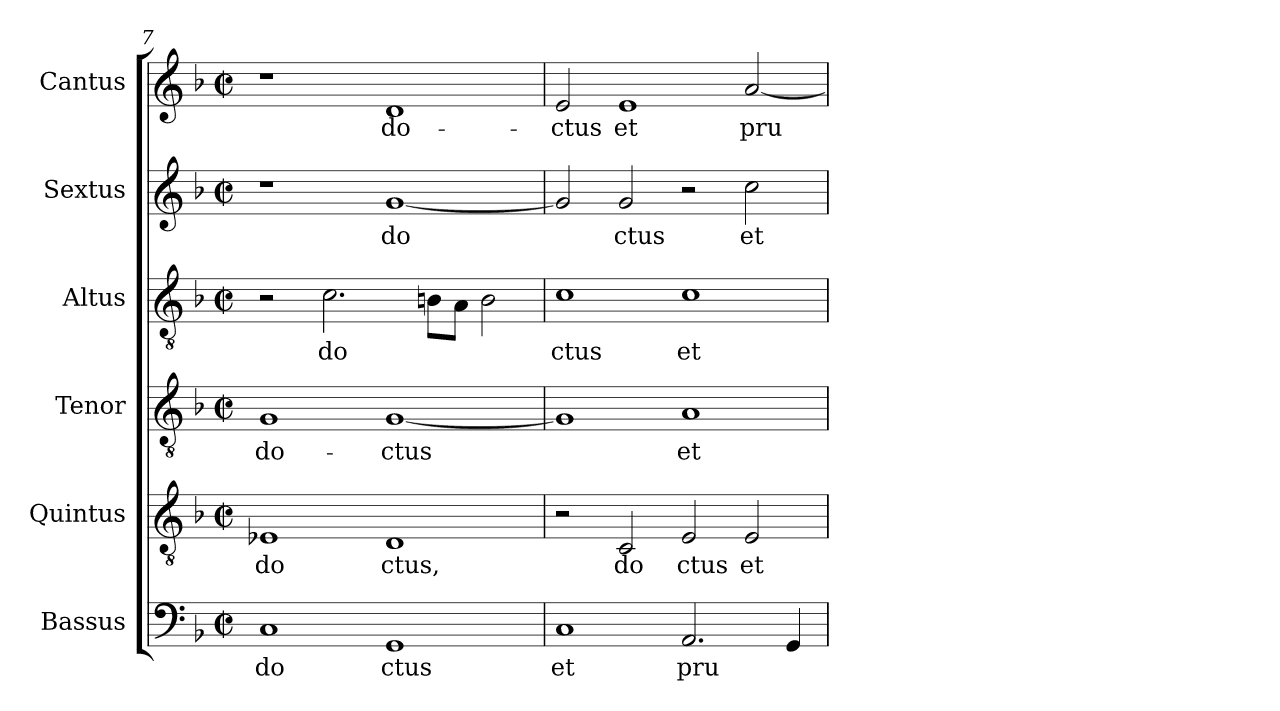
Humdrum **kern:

**kern	**text	**kern	**text	**kern	**text	**kern	**text	**kern	**text	**kern	**text
*part6	*part6	*part5	*part5	*part4	*part4	*part3	*part3	*part2	*part2	*part1	*part1
*staff6	*staff6	*staff5	*staff5	*staff4	*staff4	*staff3	*staff3	*staff2	*staff2	*staff1	*staff1
*I"Bassus	*	*I"Quintus	*	*I"Tenor	*	*I"Altus	*	*I"Sextus	*	*I"Cantus	*
*clefF4	*	*clefGv2	*	*clefGv2	*	*clefGv2	*	*clefG2	*	*clefG2	*
*k[b-]	*	*k[b-]	*	*k[b-]	*	*k[b-]	*	*k[b-]	*	*k[b-]	*
*F:	*	*F:	*	*F:	*	*F:	*	*F:	*	*F:	*
*M2/2	*	*M2/2	*	*M2/2	*	*M2/2	*	*M2/2	*	*M2/2	*
*met(c|)	*	*met(c|)	*	*met(c|)	*	*met(c|)	*	*met(c|)	*	*met(c|)	*
=7	=7	=7	=7	=7	=7	=7	=7	=7	=7	=7	=7
!	!LO:LY:b:cj	!	!LO:LY:b:cj	!	!LO:LY:b:cj	!	!	!	!	!	!
1C	do	1E-X	do	1G	do-	2r	.	1r	.	1r	.
!	!	!	!	!	!	!	!LO:LY:b:cj	!	!	!	!
.	.	.	.	.	.	2.c\	do	.	.	.	.
!	!LO:LY:b:cj	!	!LO:LY:b:cj	!	!LO:LY:b	!	!	!	!LO:LY:b:cj	!	!LO:LY:b:cj
1GG	ctus	1D	ctus,	[<1G	-ctus	.	.	[<1g	do	1d	do-
.	.	.	.	.	.	8B\L	.	.	.	.	.
.	.	.	.	.	.	8A\J	.	.	.	.	.
.	.	.	.	.	.	2B\	.	.	.	.	.
=8	=8	=8	=8	=8	=8	=8	=8	=8	=8	=8	=8
!	!LO:LY:b:cj	!	!	!	!	!	!LO:LY:b:cj	!	!	!	!LO:LY:b:cj
1C	et	2r	.	1G]	.	1c	ctus	2g/]	.	2e/	-ctus
!	!	!	!LO:LY:b:cj	!	!	!	!	!	!LO:LY:b:cj	!	!LO:LY:b:cj
.	.	2C/	do	.	.	.	.	2g/	ctus	1e	et
!	!LO:LY:b	!	!LO:LY:b:cj	!	!LO:LY:b:cj	!	!LO:LY:b:cj	!	!	!	!
2.AA/	pru	2E/	ctus	1A	et	1c	et	2r	.	.	.
!	!	!	!LO:LY:b:cj	!	!	!	!	!	!LO:LY:b:cj	!	!LO:LY:b
.	.	2E/	et	.	.	.	.	2cc\	et	[<2a/	pru-
4GG/	.	.	.	.	.	.	.	.	.	.	.
=	=	=	=	=	=	=	=	=	=	=	=
*-	*-	*-	*-	*-	*-	*-	*-	*-	*-	*-	*-
